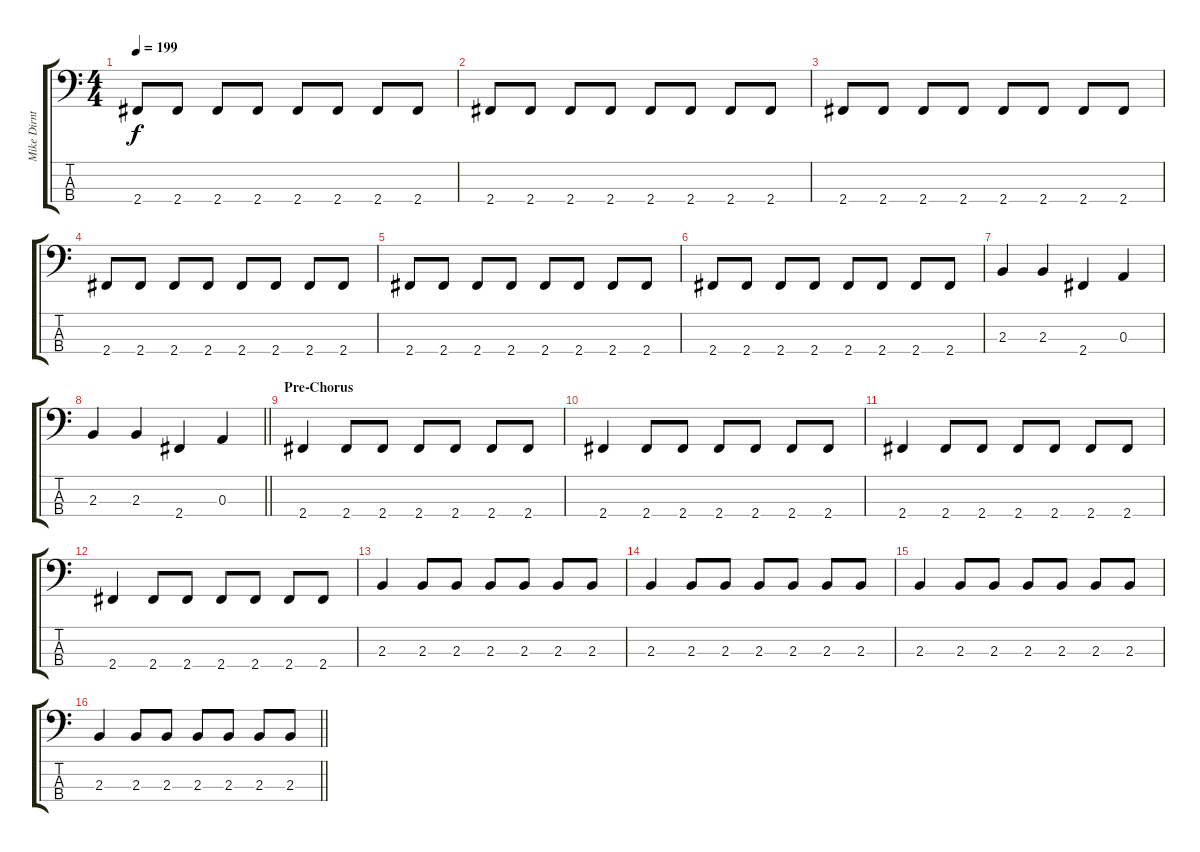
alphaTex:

\track ("Mike Dirnt - Bass" "Mike Dirnt") {instrument electricbasspick}
\staff {score tabs}
\tuning (G2 D2 A1 E1) {hide}
\ts (4 4)
\tempo 199
\clef f4
\ks c
2.4.8{dy f} 2.4.8 2.4.8 2.4.8 2.4.8 2.4.8 2.4.8 2.4.8 |
2.4.8 2.4.8 2.4.8 2.4.8 2.4.8 2.4.8 2.4.8 2.4.8 |
2.4.8 2.4.8 2.4.8 2.4.8 2.4.8 2.4.8 2.4.8 2.4.8 |
2.4.8 2.4.8 2.4.8 2.4.8 2.4.8 2.4.8 2.4.8 2.4.8 |
2.4.8 2.4.8 2.4.8 2.4.8 2.4.8 2.4.8 2.4.8 2.4.8 |
2.4.8 2.4.8 2.4.8 2.4.8 2.4.8 2.4.8 2.4.8 2.4.8 |
2.3.4 2.3.4 2.4.4 0.3.4 |
\barLineRight lightlight
2.3.4 2.3.4 2.4.4 0.3.4 |
\section ("" "Pre-Chorus")
2.4.4 2.4.8 2.4.8 2.4.8 2.4.8 2.4.8 2.4.8 |
2.4.4 2.4.8 2.4.8 2.4.8 2.4.8 2.4.8 2.4.8 |
2.4.4 2.4.8 2.4.8 2.4.8 2.4.8 2.4.8 2.4.8 |
2.4.4 2.4.8 2.4.8 2.4.8 2.4.8 2.4.8 2.4.8 |
2.3.4 2.3.8 2.3.8 2.3.8 2.3.8 2.3.8 2.3.8 |
2.3.4 2.3.8 2.3.8 2.3.8 2.3.8 2.3.8 2.3.8 |
2.3.4 2.3.8 2.3.8 2.3.8 2.3.8 2.3.8 2.3.8 |
\barLineRight lightlight
2.3.4 2.3.8 2.3.8 2.3.8 2.3.8 2.3.8 2.3.8
